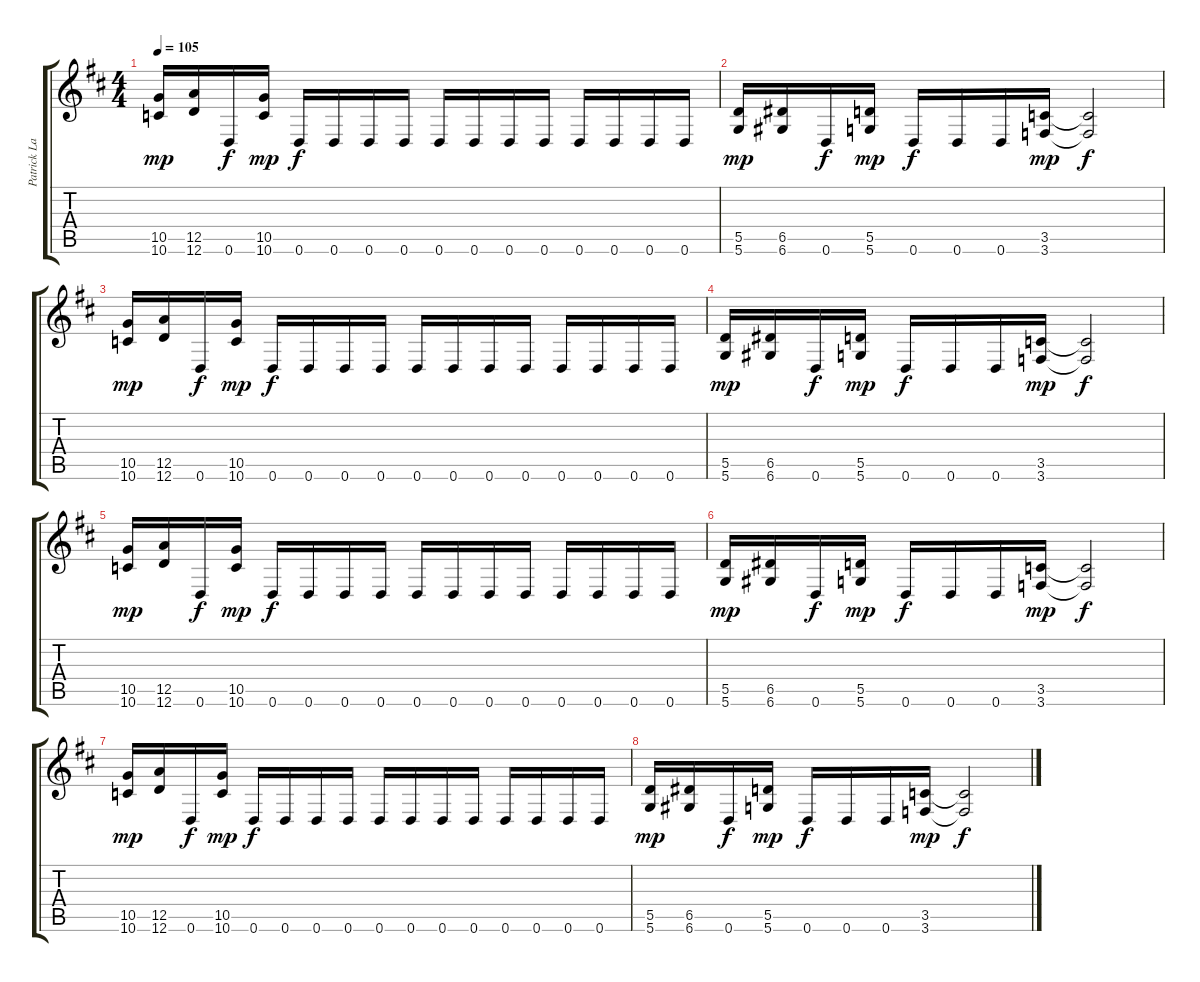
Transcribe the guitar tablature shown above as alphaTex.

\track ("Patrick Lachman" "Patrick La") {instrument distortionguitar}
\staff {score tabs}
\tuning (E4 B3 G3 D3 A2 D2) {hide}
\ts (4 4)
\tempo 105
\clef g2
\ks d
(10.5 10.6).16{dy mp volume 13} (12.5 12.6).16 0.6.16{dy f} (10.5 10.6).16{dy mp} 0.6.16{dy f} 0.6.16 0.6.16 0.6.16 0.6.16 0.6.16 0.6.16 0.6.16 0.6.16 0.6.16 0.6.16 0.6.16 |
(5.5 5.6).16{dy mp} (6.5 6.6).16 0.6.16{dy f} (5.5 5.6).16{dy mp} 0.6.16{dy f} 0.6.16 0.6.16 (3.5 3.6).16{dy mp} (3.5{t} 3.6{t}).2{dy f} |
(10.5 10.6).16{dy mp} (12.5 12.6).16 0.6.16{dy f} (10.5 10.6).16{dy mp} 0.6.16{dy f} 0.6.16 0.6.16 0.6.16 0.6.16 0.6.16 0.6.16 0.6.16 0.6.16 0.6.16 0.6.16 0.6.16 |
(5.5 5.6).16{dy mp} (6.5 6.6).16 0.6.16{dy f} (5.5 5.6).16{dy mp} 0.6.16{dy f} 0.6.16 0.6.16 (3.5 3.6).16{dy mp} (3.5{t} 3.6{t}).2{dy f} |
(10.5 10.6).16{dy mp} (12.5 12.6).16 0.6.16{dy f} (10.5 10.6).16{dy mp} 0.6.16{dy f} 0.6.16 0.6.16 0.6.16 0.6.16 0.6.16 0.6.16 0.6.16 0.6.16 0.6.16 0.6.16 0.6.16 |
(5.5 5.6).16{dy mp} (6.5 6.6).16 0.6.16{dy f} (5.5 5.6).16{dy mp} 0.6.16{dy f} 0.6.16 0.6.16 (3.5 3.6).16{dy mp} (3.5{t} 3.6{t}).2{dy f} |
(10.5 10.6).16{dy mp} (12.5 12.6).16 0.6.16{dy f} (10.5 10.6).16{dy mp} 0.6.16{dy f} 0.6.16 0.6.16 0.6.16 0.6.16 0.6.16 0.6.16 0.6.16 0.6.16 0.6.16 0.6.16 0.6.16 |
(5.5 5.6).16{dy mp} (6.5 6.6).16 0.6.16{dy f} (5.5 5.6).16{dy mp} 0.6.16{dy f} 0.6.16 0.6.16 (3.5 3.6).16{dy mp} (3.5{t} 3.6{t}).2{dy f}
